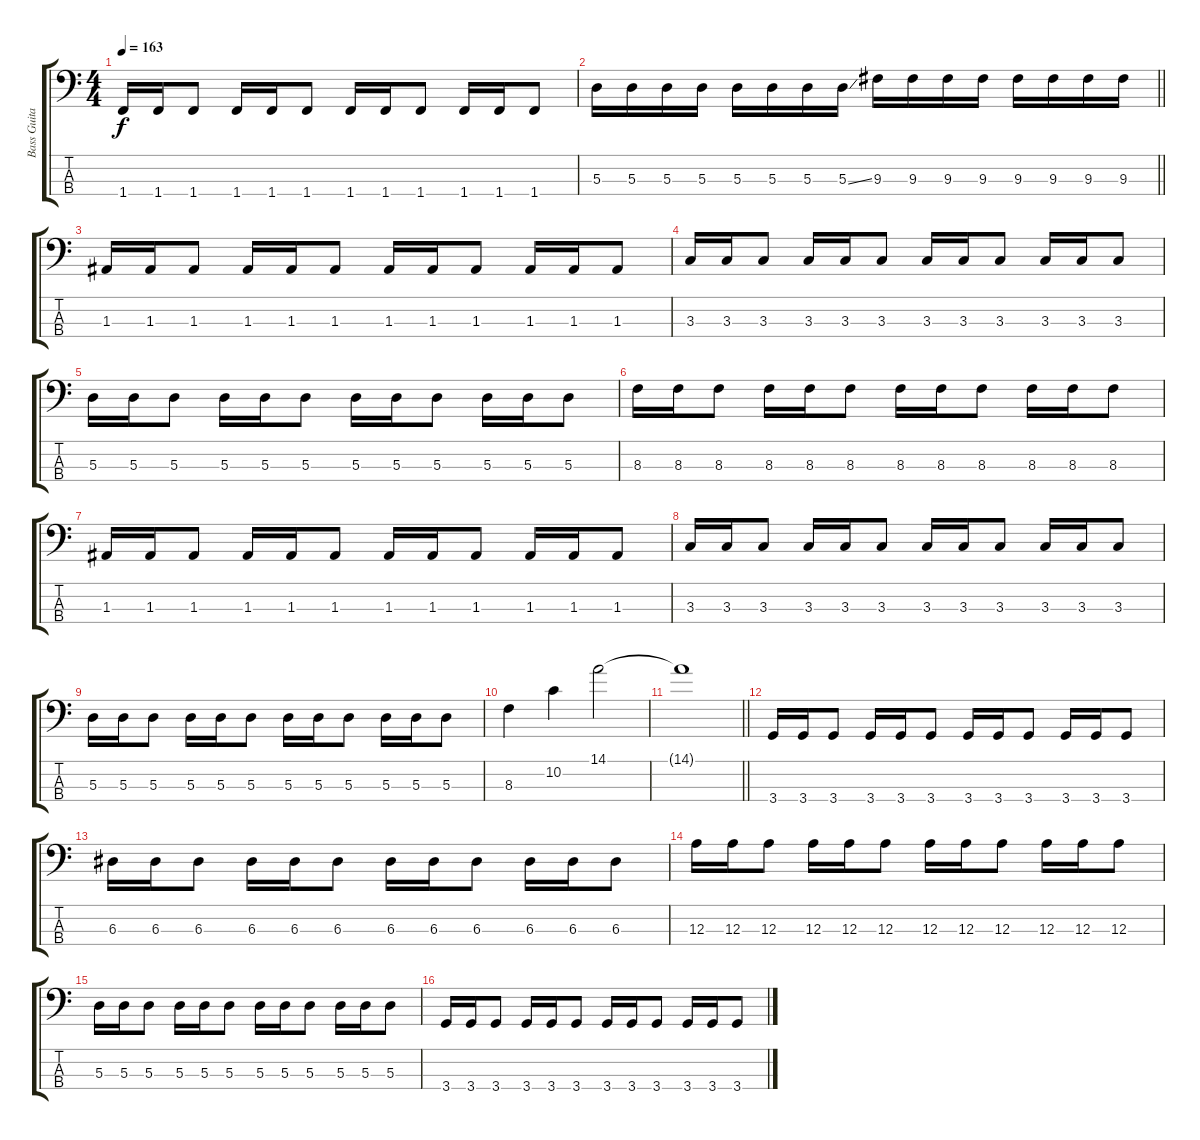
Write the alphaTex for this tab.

\track ("Bass Guitar" "Bass Guita") {instrument electricbassfinger}
\staff {score tabs}
\tuning (G2 D2 A1 E1) {hide}
\ts (4 4)
\tempo 163
\clef f4
\ks c
1.4.16{dy f} 1.4.16 1.4.8 1.4.16 1.4.16 1.4.8 1.4.16 1.4.16 1.4.8 1.4.16 1.4.16 1.4.8 |
\barLineRight lightlight
5.3.16 5.3.16 5.3.16 5.3.16 5.3.16 5.3.16 5.3.16 5.3{ss}.16 9.3.16 9.3.16 9.3.16 9.3.16 9.3.16 9.3.16 9.3.16 9.3.16 |
1.3.16 1.3.16 1.3.8 1.3.16 1.3.16 1.3.8 1.3.16 1.3.16 1.3.8 1.3.16 1.3.16 1.3.8 |
3.3.16 3.3.16 3.3.8 3.3.16 3.3.16 3.3.8 3.3.16 3.3.16 3.3.8 3.3.16 3.3.16 3.3.8 |
5.3.16 5.3.16 5.3.8 5.3.16 5.3.16 5.3.8 5.3.16 5.3.16 5.3.8 5.3.16 5.3.16 5.3.8 |
8.3.16 8.3.16 8.3.8 8.3.16 8.3.16 8.3.8 8.3.16 8.3.16 8.3.8 8.3.16 8.3.16 8.3.8 |
1.3.16 1.3.16 1.3.8 1.3.16 1.3.16 1.3.8 1.3.16 1.3.16 1.3.8 1.3.16 1.3.16 1.3.8 |
3.3.16 3.3.16 3.3.8 3.3.16 3.3.16 3.3.8 3.3.16 3.3.16 3.3.8 3.3.16 3.3.16 3.3.8 |
5.3.16 5.3.16 5.3.8 5.3.16 5.3.16 5.3.8 5.3.16 5.3.16 5.3.8 5.3.16 5.3.16 5.3.8 |
8.3.4 10.2.4 14.1.2 |
\barLineRight lightlight
14.1{t}.1 |
3.4.16 3.4.16 3.4.8 3.4.16 3.4.16 3.4.8 3.4.16 3.4.16 3.4.8 3.4.16 3.4.16 3.4.8 |
6.3.16 6.3.16 6.3.8 6.3.16 6.3.16 6.3.8 6.3.16 6.3.16 6.3.8 6.3.16 6.3.16 6.3.8 |
12.3.16 12.3.16 12.3.8 12.3.16 12.3.16 12.3.8 12.3.16 12.3.16 12.3.8 12.3.16 12.3.16 12.3.8 |
5.3.16 5.3.16 5.3.8 5.3.16 5.3.16 5.3.8 5.3.16 5.3.16 5.3.8 5.3.16 5.3.16 5.3.8 |
3.4.16 3.4.16 3.4.8 3.4.16 3.4.16 3.4.8 3.4.16 3.4.16 3.4.8 3.4.16 3.4.16 3.4.8
